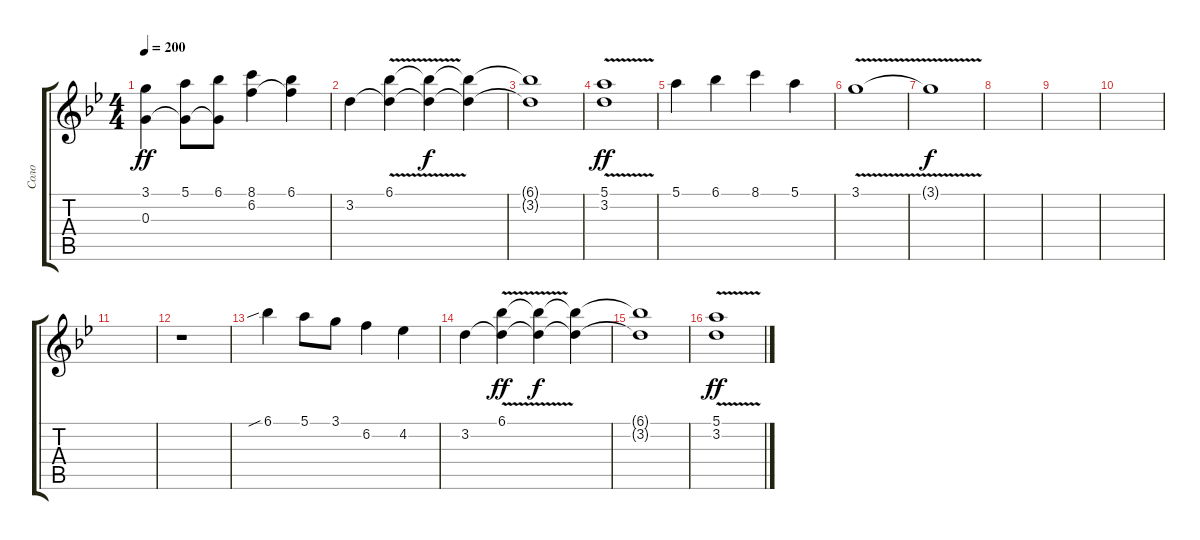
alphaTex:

\track ("Соло" "Соло") {instrument overdrivenguitar}
\staff {score tabs}
\tuning (E4 B3 G3 D3 A2 E2) {hide}
\ts (4 4)
\tempo 200
\clef g2
\ks bb
(3.1 0.3).4{dy ff} (5.1 0.3{t}).8 (6.1 0.3{t}).8 (8.1 6.2).4 (6.1 6.2{t}).4 |
3.2.4 (6.1{v} 3.2{t}).4 (6.1{t} 3.2{t}).4{dy f} (6.1{t} 3.2{t}).4 |
(6.1{t} 3.2{t}).1 |
(5.1{v} 3.2).1{dy ff} |
5.1.4 6.1.4 8.1.4 5.1.4 |
3.1{v}.1 |
3.1{t}.1{dy f} |
|
|
|
|
r.1{volume 16 balance 0} |
6.1{sib}.4{volume 16 balance 0} 5.1.8 3.1.8 6.2.4 4.2.4 |
3.2.4 (6.1{v} 3.2{t}).4{dy ff} (6.1{t} 3.2{t}).4{dy f} (6.1{t} 3.2{t}).4 |
(6.1{t} 3.2{t}).1 |
(5.1{v} 3.2).1{dy ff}
